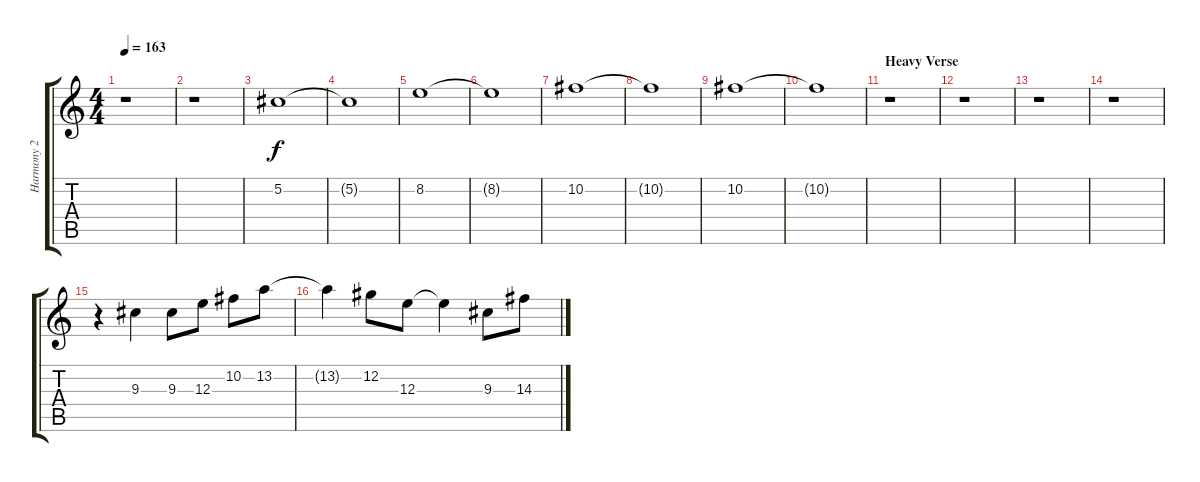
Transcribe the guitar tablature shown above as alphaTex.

\track ("Harmony 2" "Harmony 2") {instrument overdrivenguitar}
\staff {score tabs}
\tuning (Db4 Ab3 E3 B2 Gb2 B1) {hide}
\ts (4 4)
\tempo 163
\clef g2
\ks aminor
r.1{dy f} |
r.1 |
5.2.1 |
5.2{t}.1 |
8.2.1 |
8.2{t}.1 |
10.2.1 |
10.2{t}.1 |
10.2.1 |
10.2{t}.1 |
\section ("" "Heavy Verse")
r.1 |
r.1 |
r.1 |
r.1 |
r.4 9.3.4 9.3.8 12.3.8 10.2.8 13.2.8 |
13.2{t}.4 12.2.8 12.3.8 12.3{t}.4 9.3.8 14.3.8
